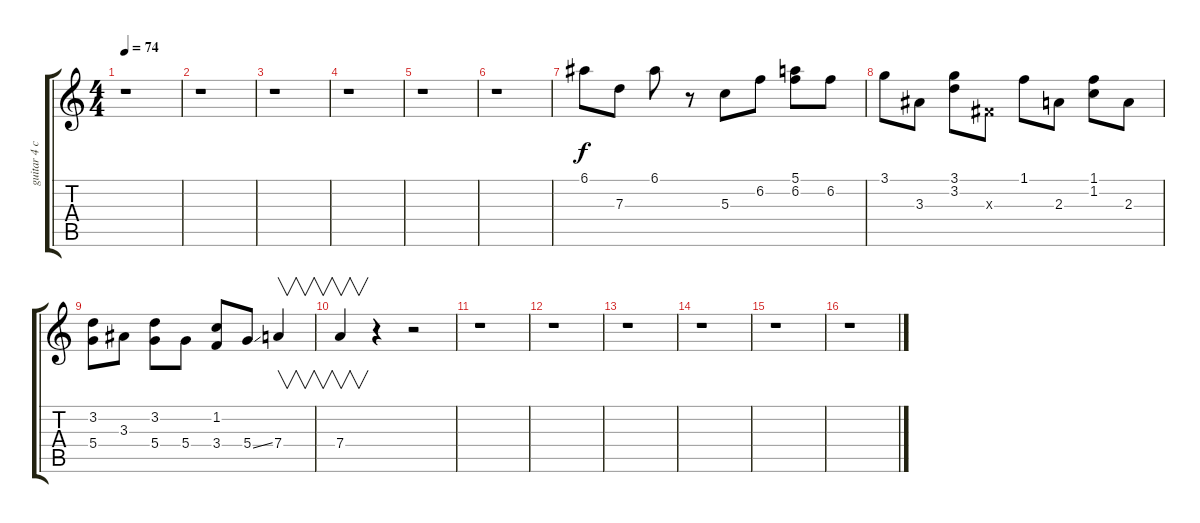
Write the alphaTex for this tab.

\track ("guitar 4 clean tone" "guitar 4 c") {instrument electricguitarclean}
\staff {score tabs}
\tuning (E4 B3 G3 D3 A2 E2) {hide}
\ts (4 4)
\tempo 74
\clef g2
\ks c
r.1{dy f} |
r.1 |
r.1 |
r.1 |
r.1 |
r.1 |
6.1.8 7.3.8 6.1.8 r.8 5.3.8 6.2.8 (5.1 6.2).8 6.2.8 |
3.1.8 3.3.8 (3.1 3.2).8 -1.3{x}.8 1.1.8 2.3.8 (1.1 1.2).8 2.3.8 |
(3.2 5.4).8 3.3.8 (3.2 5.4).8 5.4.8 (1.2 3.4).8 5.4{ss}.8 7.4.4{v} |
7.4.4{v} r.4 r.2 |
r.1 |
r.1 |
r.1 |
r.1 |
r.1 |
r.1
